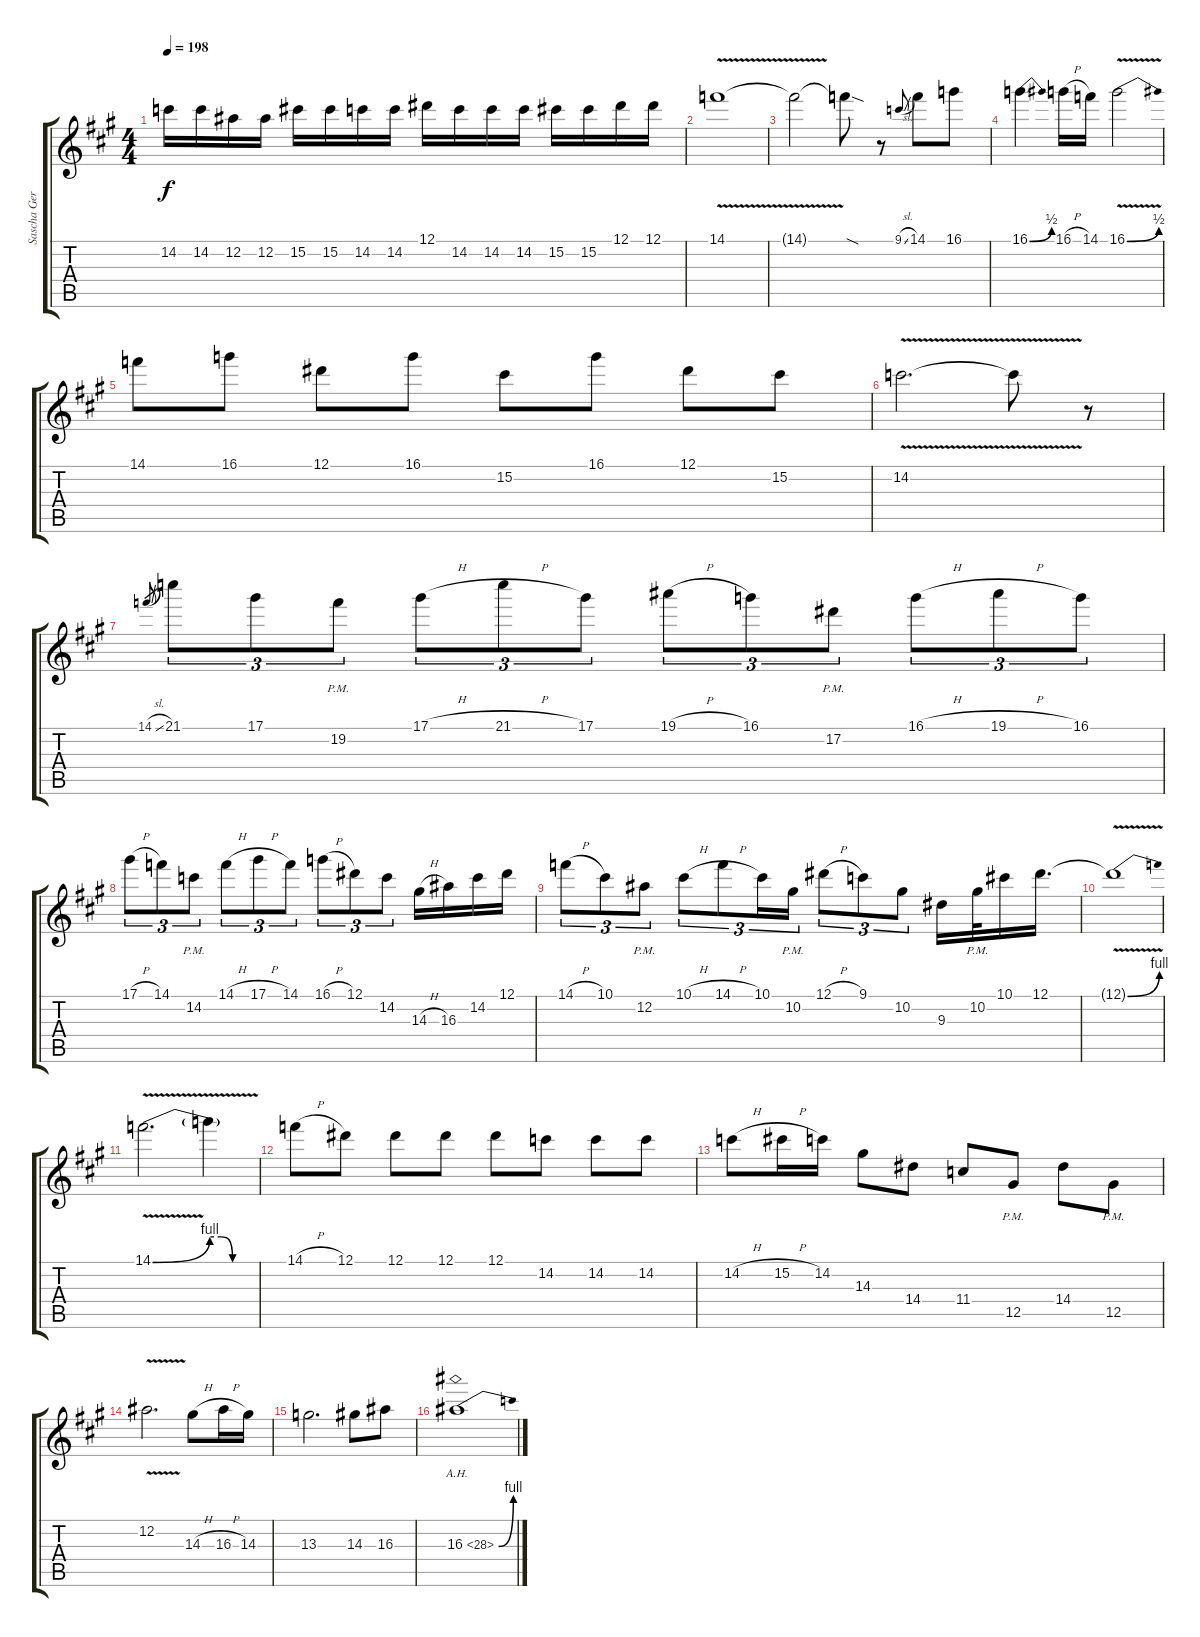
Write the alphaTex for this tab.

\track ("Sascha Gerstner" "Sascha Ger") {instrument distortionguitar}
\staff {score tabs}
\tuning (Eb4 Bb3 Gb3 Db3 Ab2 Eb2) {hide}
\ts (4 4)
\tempo 198
\clef g2
\ks f#minor
14.2.16{dy f} 14.2.16 12.2.16 12.2.16 15.2.16 15.2.16 14.2.16 14.2.16 12.1.16 14.2.16 14.2.16 14.2.16 15.2.16 15.2.16 12.1.16 12.1.16 |
14.1{v}.1 |
14.1{t}.2 14.1{sod t}.8 r.8 9.1{sl}.8{gr onbeat} 14.1.8 16.1.8 |
16.1{be (bend 0 0 60 2)}.4{d} 16.1{h}.16 14.1.16 16.1{be (bend 0 0 60 2) v}.2 |
14.1.8 16.1.8 12.1.8 16.1.8 15.2.8 16.1.8 12.1.8 15.2.8 |
14.2{v}.2{d} 14.2{t}.8 r.8 |
14.1{sl}.8{gr} 21.1.8{tu (3 2)} 17.1.8{tu (3 2)} 19.2{pm}.8{tu (3 2)} 17.1{h}.8{tu (3 2)} 21.1{h}.8{tu (3 2)} 17.1.8{tu (3 2)} 19.1{h}.8{tu (3 2)} 16.1.8{tu (3 2)} 17.2{pm}.8{tu (3 2)} 16.1{h}.8{tu (3 2)} 19.1{h}.8{tu (3 2)} 16.1.8{tu (3 2)} |
17.1{h}.8{tu (3 2)} 14.1.8{tu (3 2)} 14.2{pm}.8{tu (3 2)} 14.1{h}.8{tu (3 2)} 17.1{h}.8{tu (3 2)} 14.1.8{tu (3 2)} 16.1{h}.8{tu (3 2)} 12.1.8{tu (3 2)} 14.2.8{tu (3 2)} 14.3{h}.16 16.3.16 14.2.16 12.1.16 |
14.1{h}.8{tu (3 2)} 10.1.8{tu (3 2)} 12.2{pm}.8{tu (3 2)} 10.1{h}.8{tu (3 2)} 14.1{h}.8{tu (3 2)} 10.1.16{tu (3 2)} 10.2{pm}.16{tu (3 2)} 12.1{h}.8{tu (3 2)} 9.1.8{tu (3 2)} 10.2.8{tu (3 2)} 9.3.16 10.2{pm}.32 10.1.16 12.1.16{d} |
12.1{be (bend 0 0 60 4) v t}.1 |
14.1{be (bend 0 0 60 4) v}.2{d} 14.1{be (custom 0 4 15 4 30 0 60 0) t}.4 |
14.1{h}.8 12.1.8 12.1.8 12.1.8 12.1.8 14.2.8 14.2.8 14.2.8 |
14.2{h}.8 15.2{h}.16 14.2.16 14.3.8 14.4.8 11.4.8 12.5{pm}.8 14.4.8 12.5{pm}.8 |
12.2{v}.2{d} 14.3{h}.8 16.3{h}.16 14.3.16 |
13.3.2{d} 14.3.8 16.3.8 |
16.3{be (bend 0 0 60 4) ah 12}.1
